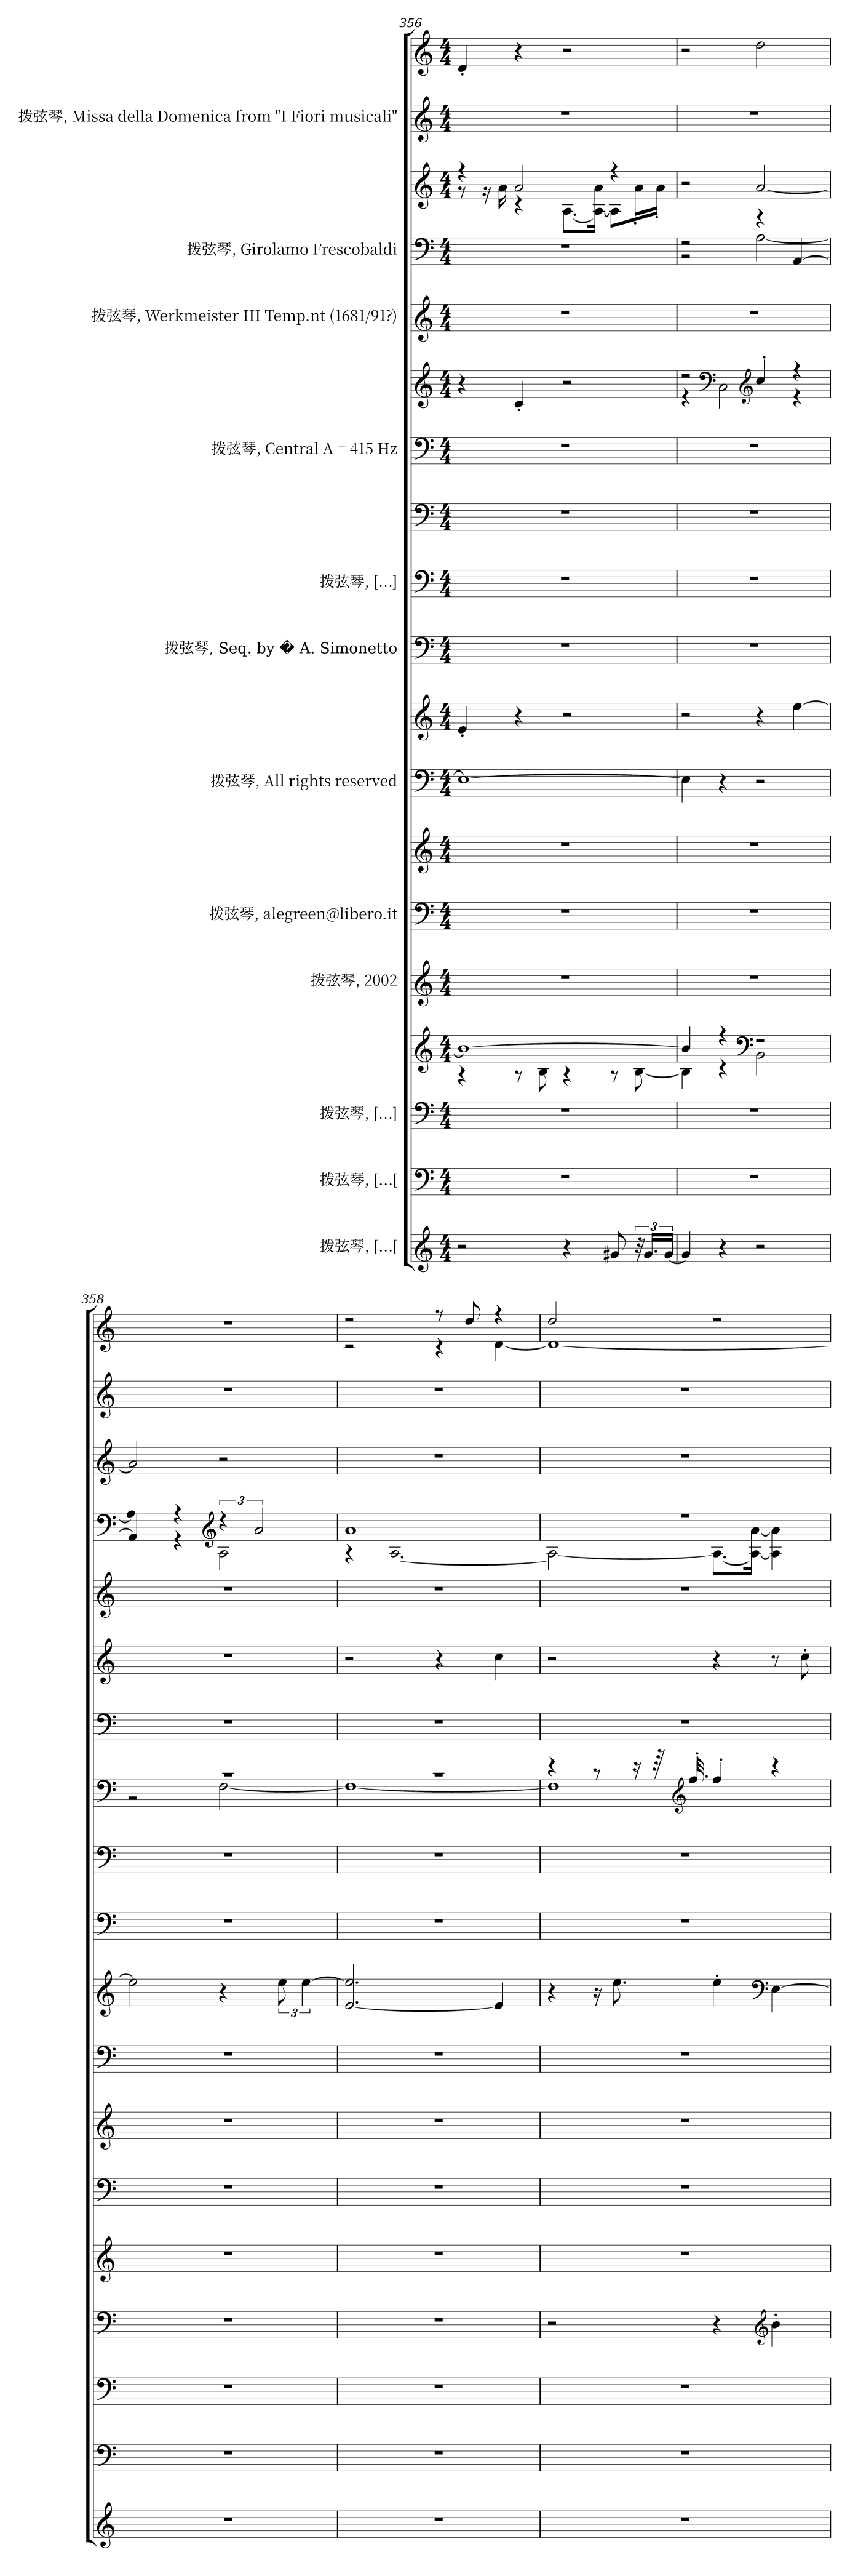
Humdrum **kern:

**kern	**kern	**kern	**kern	**kern	**kern	**kern	**kern	**kern	**kern	**kern	**kern	**kern	**kern	**kern	**kern	**kern	**kern	**kern
*part12	*part11	*part10	*part10	*part9	*part8	*part8	*part7	*part7	*part6	*part5	*part5	*part4	*part4	*part3	*part2	*part2	*part1	*part1
*staff19	*staff18	*staff17	*staff16	*staff15	*staff14	*staff13	*staff12	*staff11	*staff10	*staff9	*staff8	*staff7	*staff6	*staff5	*staff4	*staff3	*staff2	*staff1
*I"拨弦琴, [...[	*I"拨弦琴, [...[	*I"拨弦琴, [...]	*	*I"拨弦琴, 2002	*I"拨弦琴, alegreen@libero.it	*	*I"拨弦琴, All rights reserved	*	*I"拨弦琴, Seq. by � A. Simonetto	*I"拨弦琴, [...]	*	*I"拨弦琴, Central A = 415 Hz	*	*I"拨弦琴, Werkmeister III Temp.nt (1681/91?)	*I"拨弦琴, Girolamo Frescobaldi	*	*I"拨弦琴, Missa della Domenica from &quot;I Fiori musicali&quot;	*
*clefG2	*clefF4	*clefF4	*clefG2	*clefG2	*clefF4	*clefG2	*clefF4	*clefG2	*clefF4	*clefF4	*clefF4	*clefF4	*clefG2	*clefG2	*clefF4	*clefG2	*clefG2	*clefG2
*k[]	*k[]	*k[]	*k[]	*k[]	*k[]	*k[]	*k[]	*k[]	*k[]	*k[]	*k[]	*k[]	*k[]	*k[]	*k[]	*k[]	*k[]	*k[]
*M4/4	*M4/4	*M4/4	*M4/4	*M4/4	*M4/4	*M4/4	*M4/4	*M4/4	*M4/4	*M4/4	*M4/4	*M4/4	*M4/4	*M4/4	*M4/4	*M4/4	*M4/4	*M4/4
=356	=356	=356	=356	=356	=356	=356	=356	=356	=356	=356	=356	=356	=356	=356	=356	=356	=356	=356
*	*	*	*^	*	*	*	*	*	*	*	*	*	*	*	*	*^	*	*
2r	1r	1r	1b_	4r	1r	1r	1r	1E_	4e'/	1r	1r	1r	1r	4r	1r	1r	4r	8r	1r	4d'/
.	.	.	.	.	.	.	.	.	.	.	.	.	.	.	.	.	.	16r	.	.
.	.	.	.	.	.	.	.	.	.	.	.	.	.	.	.	.	.	16a\	.	.
.	.	.	.	8r	.	.	.	.	4r	.	.	.	.	4c'/	.	.	2a/	4r	.	4r
.	.	.	.	8B\	.	.	.	.	.	.	.	.	.	.	.	.	.	.	.	.
4r	.	.	.	4r	.	.	.	.	2r	.	.	.	.	2r	.	.	.	[8.A\L	.	2r
.	.	.	.	.	.	.	.	.	.	.	.	.	.	.	.	.	.	16A\_ 16a\Jk	.	.
8g#X/	.	.	.	8r	.	.	.	.	.	.	.	.	.	.	.	.	4r	8A\L]	.	.
48r	.	.	.	[8B\	.	.	.	.	.	.	.	.	.	.	.	.	.	16a'\L	.	.
24.g#/LL	.	.	.	.	.	.	.	.	.	.	.	.	.	.	.	.	.	.	.	.
.	.	.	.	.	.	.	.	.	.	.	.	.	.	.	.	.	.	16a'\JJ	.	.
[24g#/JJ	.	.	.	.	.	.	.	.	.	.	.	.	.	.	.	.	.	.	.	.
*	*	*	*	*	*	*	*	*	*	*	*	*	*	*	*	*	*v	*v	*	*
!!LO:PB:g=z
=357	=357	=357	=357	=357	=357	=357	=357	=357	=357	=357	=357	=357	=357	=357	=357	=357	=357	=357	=357
*	*	*	*	*	*	*	*	*	*	*	*	*	*	*^	*	*^	*	*	*
4g#/]	1r	1r	4b/]	4B\]	1r	1r	1r	4E\]	2r	1r	1r	1r	1r	2r	4r	1r	2r	2r	2r	1r	2r
*	*	*	*	*	*	*	*	*	*	*	*	*	*	*clefF4	*	*	*	*	*	*	*
4r	.	.	4r	4r	.	.	.	4r	.	.	.	.	.	.	2C\	.	.	.	.	.	.
*	*	*	*clefF4	*	*	*	*	*	*	*	*	*	*	*clefG2	*	*	*	*	*	*	*
2r	.	.	2r	2BB\	.	.	.	2r	4r	.	.	.	.	4cc'/	.	.	4r	[2A\	[2a/	.	2dd\
.	.	.	.	.	.	.	.	.	[4ee\	.	.	.	.	4r	4r	.	[4AA/	.	.	.	.
*	*	*	*v	*v	*	*	*	*	*	*	*	*	*	*v	*v	*	*	*	*	*	*
=358	=358	=358	=358	=358	=358	=358	=358	=358	=358	=358	=358	=358	=358	=358	=358	=358	=358	=358	=358
*	*	*	*	*	*	*	*	*	*	*	*^	*	*	*	*	*	*	*	*
1r	1r	1r	1r	1r	1r	1r	1r	2ee\]	1r	1r	1r	2r	1r	1r	1r	4AA/]	4A\]	2a/]	1r	1r
.	.	.	.	.	.	.	.	.	.	.	.	.	.	.	.	4r	4r	.	.	.
*	*	*	*	*	*	*	*	*	*	*	*	*	*	*	*	*clefG2	*	*	*	*
.	.	.	.	.	.	.	.	4r	.	.	.	[2F\	.	.	.	6r	2A\	2r	.	.
.	.	.	.	.	.	.	.	.	.	.	.	.	.	.	.	3a/	.	.	.	.
.	.	.	.	.	.	.	.	12ee\	.	.	.	.	.	.	.	.	.	.	.	.
.	.	.	.	.	.	.	.	[6ee\	.	.	.	.	.	.	.	.	.	.	.	.
=359	=359	=359	=359	=359	=359	=359	=359	=359	=359	=359	=359	=359	=359	=359	=359	=359	=359	=359	=359	=359
*	*	*	*	*	*	*	*	*	*	*	*	*	*	*	*	*	*	*	*	*^
1r	1r	1r	1r	1r	1r	1r	1r	[2.e/ 2.ee/]	1r	1r	1r	1F_	1r	2r	1r	1a	4r	1r	1r	2r	2r
.	.	.	.	.	.	.	.	.	.	.	.	.	.	.	.	.	[2.A\	.	.	.	.
.	.	.	.	.	.	.	.	.	.	.	.	.	.	4r	.	.	.	.	.	8r	4r
.	.	.	.	.	.	.	.	.	.	.	.	.	.	.	.	.	.	.	.	8dd/	.
.	.	.	.	.	.	.	.	4e/]	.	.	.	.	.	4cc\	.	.	.	.	.	4r	[4d\
=360	=360	=360	=360	=360	=360	=360	=360	=360	=360	=360	=360	=360	=360	=360	=360	=360	=360	=360	=360	=360	=360
1r	1r	1r	2r	1r	1r	1r	1r	4r	1r	1r	4r	1F]	1r	2r	1r	1r	2A\_	1r	1r	2dd/	1d_
.	.	.	.	.	.	.	.	16r	.	.	8r	.	.	.	.	.	.	.	.	.	.
.	.	.	.	.	.	.	.	8.ee\	.	.	.	.	.	.	.	.	.	.	.	.	.
.	.	.	.	.	.	.	.	.	.	.	16r	.	.	.	.	.	.	.	.	.	.
.	.	.	.	.	.	.	.	.	.	.	64r	.	.	.	.	.	.	.	.	.	.
*	*	*	*	*	*	*	*	*	*	*	*clefG2	*	*	*	*	*	*	*	*	*	*
.	.	.	.	.	.	.	.	.	.	.	32.ff'/	.	.	.	.	.	.	.	.	.	.
.	.	.	4r	.	.	.	.	4ee'\	.	.	4ff'/	.	.	4r	.	.	8.A\L_	.	.	2r	.
.	.	.	.	.	.	.	.	.	.	.	.	.	.	.	.	.	16A\_ [16a\Jk	.	.	.	.
*	*	*	*clefG2	*	*	*	*	*clefF4	*	*	*	*	*	*	*	*	*	*	*	*	*
.	.	.	4b'\	.	.	.	.	[4E\	.	.	4r	.	.	8r	.	.	4A\] 4a\]	.	.	.	.
.	.	.	.	.	.	.	.	.	.	.	.	.	.	8cc'\	.	.	.	.	.	.	.
*	*	*	*	*	*	*	*	*	*	*	*v	*v	*	*	*	*v	*v	*	*	*v	*v
=	=	=	=	=	=	=	=	=	=	=	=	=	=	=	=	=	=	=
*-	*-	*-	*-	*-	*-	*-	*-	*-	*-	*-	*-	*-	*-	*-	*-	*-	*-	*-
